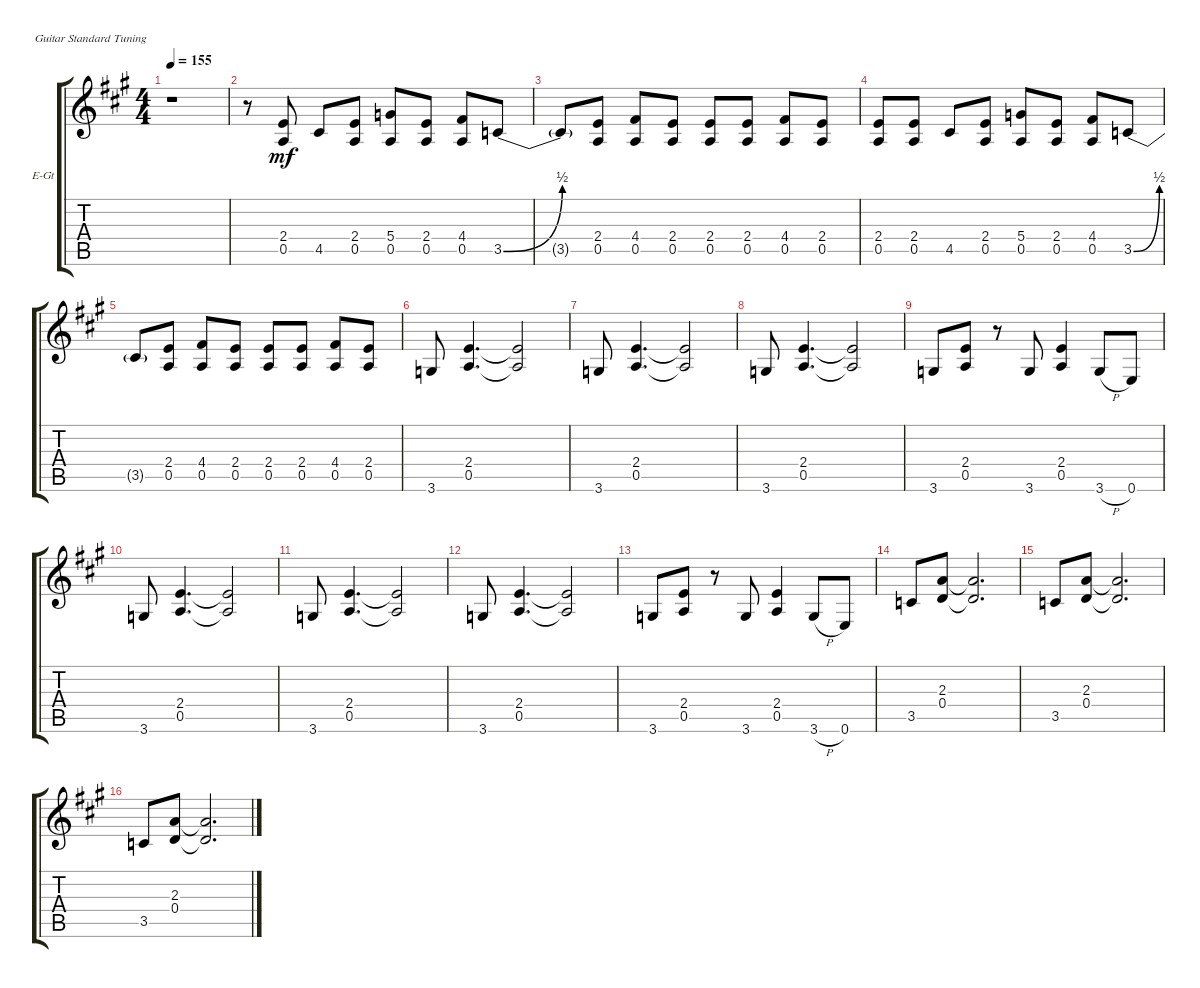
\defaultSystemsLayout 4
\bracketExtendMode groupsimilarinstruments
\firstSystemTrackNameOrientation horizontal
\otherSystemsTrackNameOrientation horizontal
\track ("Jimmy Page" "E-Gt") {instrument electricguitarclean}
\staff {score tabs}
\tuning (E4 B3 G3 D3 A2 E2)
\ts (4 4)
\tempo 155
\clef g2
\ks a
r.1{dy mf} |
r.8 (0.5 2.4).8 4.5.8 (0.5 2.4).8 (5.4 0.5).8 (0.5 2.4).8 (4.4 0.5).8 3.5{be (bend 0 0 30 2)}.8 |
3.5{be (hold 0 0 60 0) t}.8 (0.5 2.4).8 (4.4 0.5).8 (0.5 2.4).8 (2.4 0.5).8 (0.5 2.4).8 (4.4 0.5).8 (0.5 2.4).8 |
(2.4 0.5).8 (0.5 2.4).8 4.5.8 (0.5 2.4).8 (5.4 0.5).8 (0.5 2.4).8 (0.5 4.4).8 3.5{be (bend 0 0 30 2)}.8 |
3.5{be (hold 0 0 60 0) t}.8 (0.5 2.4).8 (4.4 0.5).8 (0.5 2.4).8 (2.4 0.5).8 (0.5 2.4).8 (4.4 0.5).8 (0.5 2.4).8 |
3.6.8 (2.4 0.5).4{d} (0.5{t} 2.4{t}).2 |
3.6.8 (2.4 0.5).4{d} (0.5{t} 2.4{t}).2 |
3.6.8 (2.4 0.5).4{d} (0.5{t} 2.4{t}).2 |
3.6.8 (2.4 0.5).8 r.8 3.6.8 (0.5 2.4).4 3.6{h}.8 0.6.8 |
3.6.8 (2.4 0.5).4{d} (0.5{t} 2.4{t}).2 |
3.6.8 (2.4 0.5).4{d} (0.5{t} 2.4{t}).2 |
3.6.8 (2.4 0.5).4{d} (0.5{t} 2.4{t}).2 |
3.6.8 (2.4 0.5).8 r.8 3.6.8 (0.5 2.4).4 3.6{h}.8 0.6.8 |
3.5.8 (0.4 2.3).8 (2.3{t} 0.4{t}).2{d} |
3.5.8 (0.4 2.3).8 (2.3{t} 0.4{t}).2{d} |
3.5.8 (0.4 2.3).8 (2.3{t} 0.4{t}).2{d}
